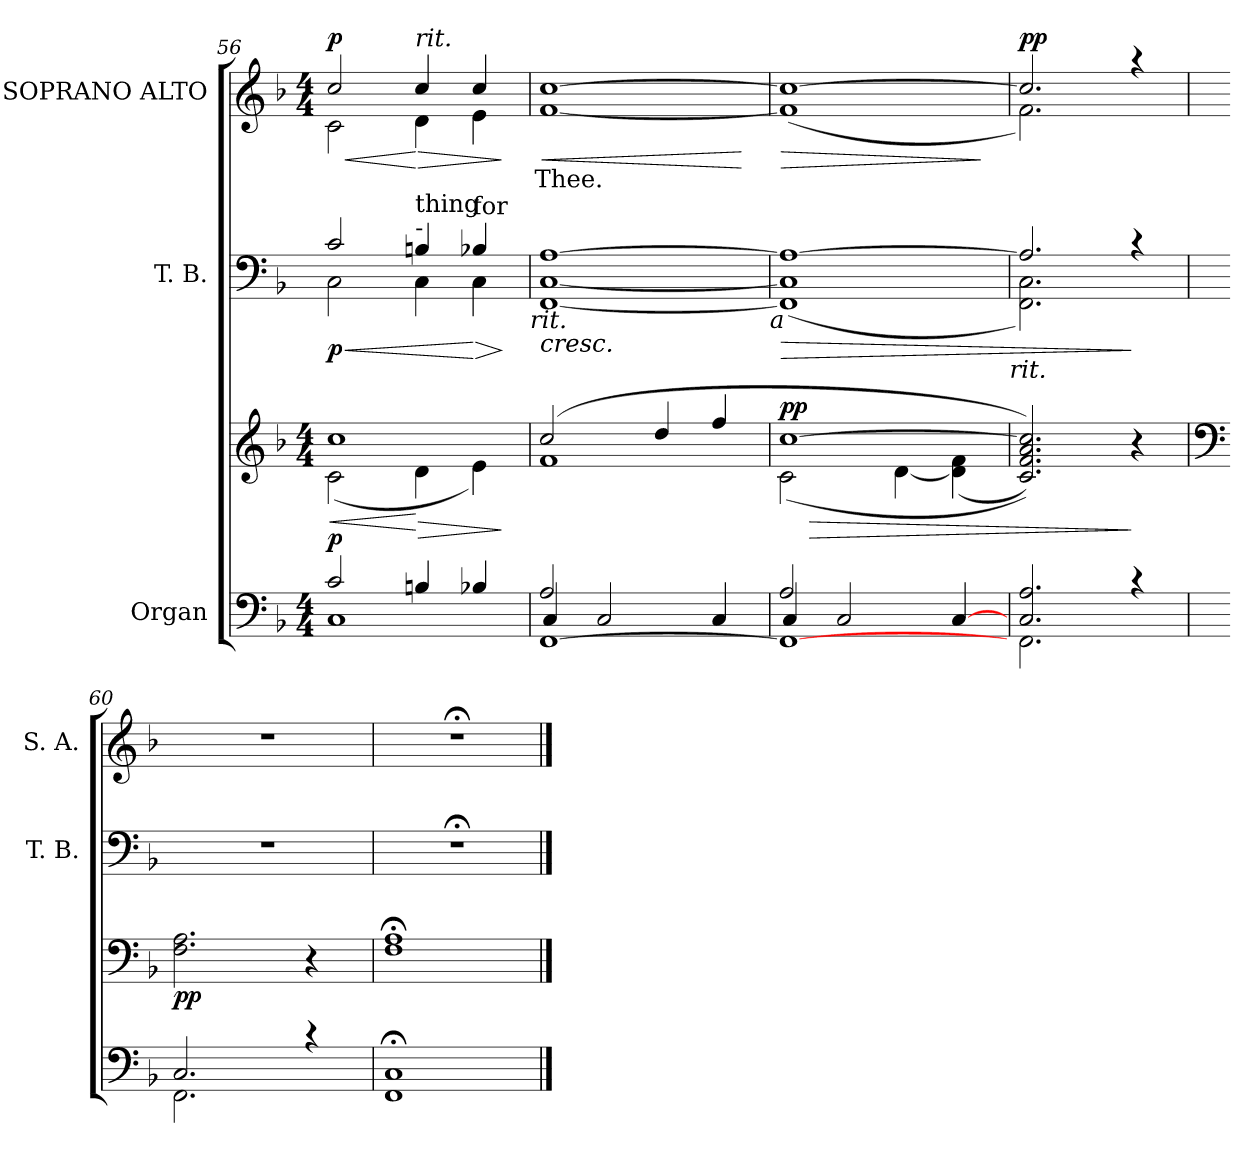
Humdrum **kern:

**kern	**kern	**dynam	**kern	**dynam	**kern	**text	**dynam
*part3	*part3	*part3	*part2	*part2	*part1	*part1	*part1
*staff4	*staff3	*staff3/4	*staff2	*staff2	*staff1	*staff1	*staff1
*I"Organ	*	*	*I"T. B.	*	*I"SOPRANO ALTO	*	*
*	*	*	*I'T. B.	*	*I'S. A.	*	*
*clefF4	*clefG2	*	*clefF4	*	*clefG2	*	*
*k[b-]	*k[b-]	*	*k[b-]	*	*k[b-]	*	*
*F:	*F:	*	*F:	*	*F:	*	*
*M4/4	*M4/4	*	*	*	*M4/4	*	*
=56	=56	=56	=56	=56	=56	=56	=56
*^	*	*	*	*	*	*	*
!	!	!	!LO:HP:b	!	!LO:HP:b	!	!	!LO:HP:b
*	*	*^	*	*^	*	*^	*	*
!	!	!	!	!LO:DY:n=1:a=2	!	!	!LO:DY:n=1:b	!	!	!	!LO:DY:n=1:a
2c/	1C	1cc	(<2c\	< p	2c/	2C\	< p	2cc/	2c\	.	< p
!	!	!	!	!	!	!	!	!LO:TX:a:i:t=rit.	!	!	!
!	!	!	!	!	!LO:TX:a:t=-	!	!	!	!	!	!
!	!	!	!	!	!LO:TX:a:t=thing	!	!	!	!	!	!
!	!	!	!	!LO:HP:n=1:b	!	!	!	!	!	!	!LO:HP:n=1:b
4Bn/	.	.	4d\	[ >	4Bn/	4C\	.	4cc/	4d\	.	[ >
!	!	!	!	!	!LO:TX:a:t=for	!	!	!	!	!	!
!	!	!	!	!	!	!	!LO:HP:n=1:b	!	!	!	!
4B-X/	.	.	4e\)	.	4B-X/	4C\	[ >	4cc/	4e\	.	.
*v	*v	*	*	*	*v	*v	*	*v	*v	*	*
*	*v	*v	*	*	*	*	*	*
.	.	]	.	]	.	.	]
!	!	!	!LO:TX:b:i:t=rit.	!	!	!	!
!!LO:PB:g=z
=57	=57	=57	=57	=57	=57	=57	=57
*^	*^	*	*	*	*	*	*
*	*^	*	*	*	*	*	*	*	*
!	!	!	!	!	!	!	!LO:HP:b	!	!LO:LY:b	!LO:HP:b
[<1FF	2A/	4C/	1f	(2cc/	.	[<1FF [<1C [>1A	<	[<1f [>1cc	Thee.	<
.	.	2C/	.	.	.	.	.	.	.	.
.	2ryy	.	.	4dd/	.	.	.	.	.	.
.	.	4C/	.	4ff/	.	.	.	.	.	.
*v	*v	*v	*	*	*	*	*	*	*	*
*	*v	*v	*	*	*	*	*	*
.	.	.	.	.	.	.	[
!	!	!	!LO:TX:b:i:t=a	!	!	!	!
=58	=58	=58	=58	=58	=58	=58	=58
*^	*	*	*	*	*	*	*
*	*^	*	*	*	*	*	*	*
!	!	!	!	!LO:HP:b	!	!LO:HP:b	!	!	!LO:HP:b
*	*	*	*^	*	*	*	*	*	*
!	!	!	!	!	!LO:DY:n=1:a	!	!	!	!	!
1FF_	2A/	4C/	[>1cc	(<2c\	> pp	(<1FF] 1C] 1A_	>	(<1f] 1cc_	.	>
.	.	2C/	.	.	.	.	.	.	.	.
.	2ryy	.	.	[<4d\	.	.	.	.	.	.
.	.	[>4C/	.	(4d\] 4f\	.	.	.	.	.	.
*v	*v	*v	*	*	*	*	*	*	*	*
*	*v	*v	*	*	*	*	*	*
.	.	.	.	[	.	.	]
!	!	!	!LO:TX:b:i:t=rit.	!	!	!	!
=59	=59	=59	=59	=59	=59	=59	=59
*^	*	*	*^	*	*^	*	*
!	!	!	!	!	!	!	!	!	!	!LO:DY:a
2.C/ 2.A/	2.FF\	2.c/ 2.f/ 2.a/ 2.cc/])))	.	2.A/]	2.FF\ 2.C\)	.	2.cc/]	2.f\)	.	pp
4rc	4ryy	4r	]	4rc	4ryy	]	4raa	4ryy	.	.
*	*	*	*	*v	*v	*	*	*	*	*
*	*	*	*	*	*	*v	*v	*	*
=60	=60	=60	=60	=60	=60	=60	=60	=60
*	*	*clefF4	*	*	*	*	*	*
*	*	*	*	*^	*	*^	*	*
!	!	!	!LO:DY:b	!	!	!	!	!	!	!
*	*	*	*	*v	*v	*	*	*	*	*
*	*	*	*	*	*	*v	*v	*	*
2.C/	2.FF\	2.F\ 2.A\	pp	1r	.	1r	.	.
4rc	4ryy	4r	.	.	.	.	.	.
*v	*v	*	*	*	*	*	*	*
=61	=61	=61	=61	=61	=61	=61	=61
1FF; 1C;	1F;< 1A;<	.	1r;<	.	1r;<	.	.
==	==	==	==	==	==	==	==
*-	*-	*-	*-	*-	*-	*-	*-
